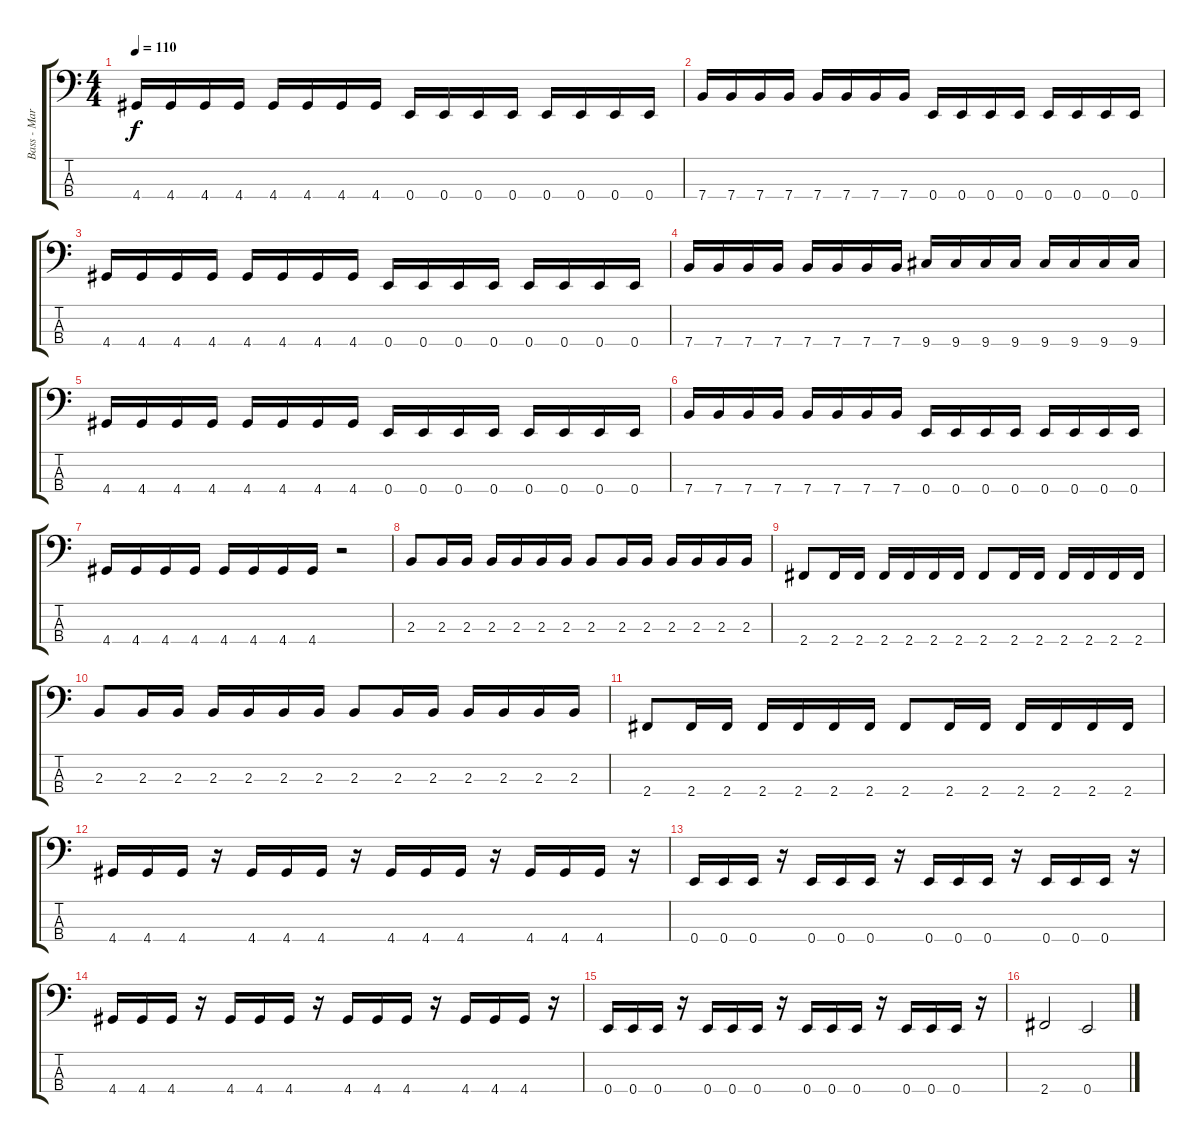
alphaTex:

\track ("Bass - Mark Allan Hoppus" "Bass - Mar") {instrument electricbasspick}
\staff {score tabs}
\tuning (G2 D2 A1 E1) {hide}
\ts (4 4)
\tempo 110
\clef f4
\ks c
4.4.16{dy f} 4.4.16 4.4.16 4.4.16 4.4.16 4.4.16 4.4.16 4.4.16 0.4.16 0.4.16 0.4.16 0.4.16 0.4.16 0.4.16 0.4.16 0.4.16 |
7.4.16 7.4.16 7.4.16 7.4.16 7.4.16 7.4.16 7.4.16 7.4.16 0.4.16 0.4.16 0.4.16 0.4.16 0.4.16 0.4.16 0.4.16 0.4.16 |
4.4.16 4.4.16 4.4.16 4.4.16 4.4.16 4.4.16 4.4.16 4.4.16 0.4.16 0.4.16 0.4.16 0.4.16 0.4.16 0.4.16 0.4.16 0.4.16 |
7.4.16 7.4.16 7.4.16 7.4.16 7.4.16 7.4.16 7.4.16 7.4.16 9.4.16 9.4.16 9.4.16 9.4.16 9.4.16 9.4.16 9.4.16 9.4.16 |
4.4.16 4.4.16 4.4.16 4.4.16 4.4.16 4.4.16 4.4.16 4.4.16 0.4.16 0.4.16 0.4.16 0.4.16 0.4.16 0.4.16 0.4.16 0.4.16 |
7.4.16 7.4.16 7.4.16 7.4.16 7.4.16 7.4.16 7.4.16 7.4.16 0.4.16 0.4.16 0.4.16 0.4.16 0.4.16 0.4.16 0.4.16 0.4.16 |
4.4.16 4.4.16 4.4.16 4.4.16 4.4.16 4.4.16 4.4.16 4.4.16 r.2 |
2.3.8 2.3.16 2.3.16 2.3.16 2.3.16 2.3.16 2.3.16 2.3.8 2.3.16 2.3.16 2.3.16 2.3.16 2.3.16 2.3.16 |
2.4.8 2.4.16 2.4.16 2.4.16 2.4.16 2.4.16 2.4.16 2.4.8 2.4.16 2.4.16 2.4.16 2.4.16 2.4.16 2.4.16 |
2.3.8 2.3.16 2.3.16 2.3.16 2.3.16 2.3.16 2.3.16 2.3.8 2.3.16 2.3.16 2.3.16 2.3.16 2.3.16 2.3.16 |
2.4.8 2.4.16 2.4.16 2.4.16 2.4.16 2.4.16 2.4.16 2.4.8 2.4.16 2.4.16 2.4.16 2.4.16 2.4.16 2.4.16 |
4.4.16 4.4.16 4.4.16 r.16 4.4.16 4.4.16 4.4.16 r.16 4.4.16 4.4.16 4.4.16 r.16 4.4.16 4.4.16 4.4.16 r.16 |
0.4.16 0.4.16 0.4.16 r.16 0.4.16 0.4.16 0.4.16 r.16 0.4.16 0.4.16 0.4.16 r.16 0.4.16 0.4.16 0.4.16 r.16 |
4.4.16 4.4.16 4.4.16 r.16 4.4.16 4.4.16 4.4.16 r.16 4.4.16 4.4.16 4.4.16 r.16 4.4.16 4.4.16 4.4.16 r.16 |
0.4.16 0.4.16 0.4.16 r.16 0.4.16 0.4.16 0.4.16 r.16 0.4.16 0.4.16 0.4.16 r.16 0.4.16 0.4.16 0.4.16 r.16 |
2.4.2 0.4.2
